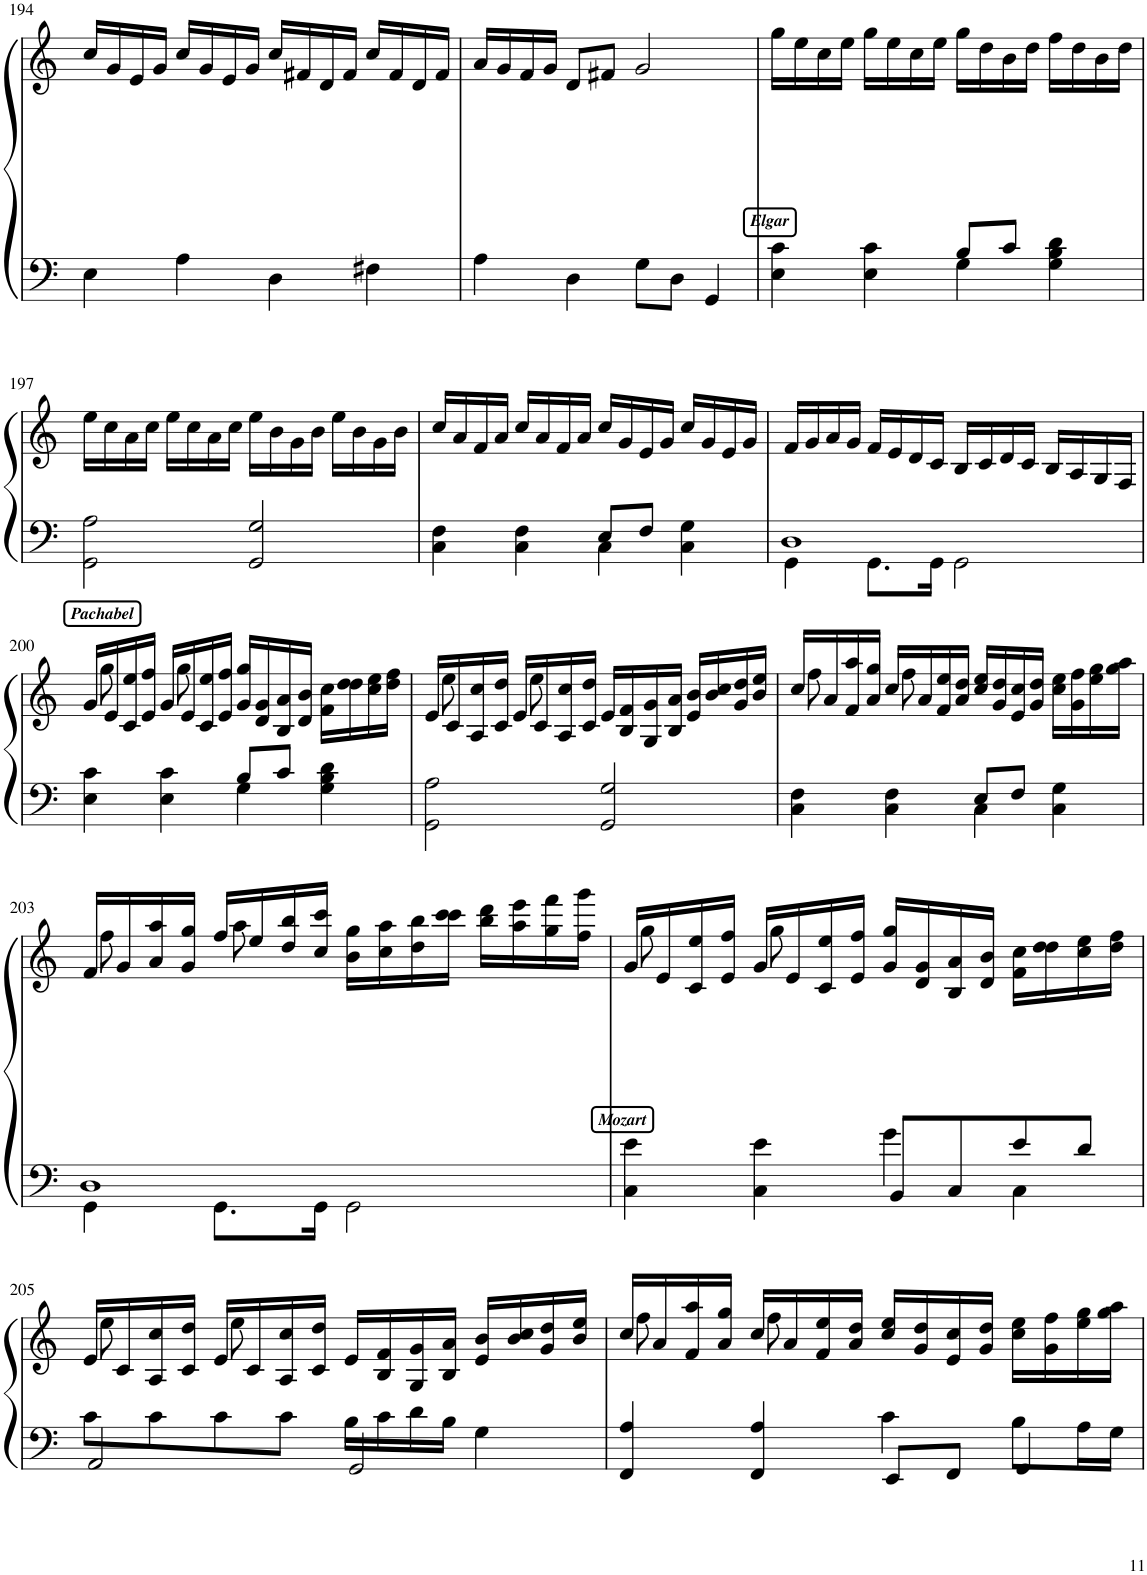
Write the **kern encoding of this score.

**kern	**kern
*part1	*part1
*staff2	*staff1
*I"Piano	*
*I'Pno.	*
!!LO:PB:g=z
*clefF4	*clefG2
*k[]	*k[]
*M4/4	*M4/4
=194	=194
4E\	16cc/LL
.	16g/
.	16e/
.	16g/JJ
4A\	16cc/LL
.	16g/
.	16e/
.	16g/JJ
4D\	16cc/LL
.	16f#X/
.	16d/
.	16f#/JJ
4F#X\	16cc/LL
.	16f#/
.	16d/
.	16f#/JJ
=195	=195
4A\	16a/LL
.	16g/
.	16f/
.	16g/JJ
4D\	8d/L
.	8f#X/J
8G\L	2g/
8D\J	.
4GG/	.
!!LO:REH:place=s1:b:Bi:cj:fs=8:t=Elgar
=196	=196
*^	*
4E\ 4c\	2ryy	16gg\LL
.	.	16ee\
.	.	16cc\
.	.	16ee\JJ
4E\ 4c\	.	16gg\LL
.	.	16ee\
.	.	16cc\
.	.	16ee\JJ
8B/L	4G\	16gg\LL
.	.	16dd\
8c/J	.	16b\
.	.	16dd\JJ
4G\ 4B\ 4d\	4ryy	16ff\LL
.	.	16dd\
.	.	16b\
.	.	16dd\JJ
*v	*v	*
!!LO:LB:g=z
=197	=197
2GG\ 2A\	16ee\LL
.	16cc\
.	16a\
.	16cc\JJ
.	16ee\LL
.	16cc\
.	16a\
.	16cc\JJ
2GG/ 2G/	16ee\LL
.	16b\
.	16g\
.	16b\JJ
.	16ee\LL
.	16b\
.	16g\
.	16b\JJ
=198	=198
*^	*
4C\ 4F\	2ryy	16cc/LL
.	.	16a/
.	.	16f/
.	.	16a/JJ
4C\ 4F\	.	16cc/LL
.	.	16a/
.	.	16f/
.	.	16a/JJ
8E/L	4C\	16cc/LL
.	.	16g/
8F/J	.	16e/
.	.	16g/JJ
4C\ 4G\	4ryy	16cc/LL
.	.	16g/
.	.	16e/
.	.	16g/JJ
=199	=199	=199
1D	4GG\	16f/LL
.	.	16g/
.	.	16a/
.	.	16g/JJ
.	8.GG\L	16f/LL
.	.	16e/
.	.	16d/
.	16GG\Jk	16c/JJ
.	2GG\	16B/LL
.	.	16c/
.	.	16d/
.	.	16c/JJ
.	.	16B/LL
.	.	16A/
.	.	16G/
.	.	16F/JJ
!!LO:LB:g=z
!!LO:REH:place=s1:a:Bi:cj:fs=8:t=Pachabel
=200	=200	=200
*	*	*^
4E\ 4c\	2ryy	16g/LL	8gg\
.	.	16e/	.
.	.	16c/ 16ee/	8ryy
.	.	16e/ 16ff/JJ	.
4E\ 4c\	.	16g/LL	8gg\
.	.	16e/	.
.	.	16c/ 16ee/	2ryy
.	.	16e/ 16ff/JJ	.
8B/L	4G\	16g/ 16gg/LL	.
.	.	16d/ 16g/	.
8c/J	.	16B/ 16a/	.
.	.	16d/ 16b/JJ	.
4G\ 4B\ 4d\	4ryy	16f\ 16cc\LL	.
.	.	16dd\ 16dd\	.
.	.	16cc\ 16ee\	8ryy
.	.	16dd\ 16ff\JJ	.
*v	*v	*	*
=201	=201	=201
2GG\ 2A\	16e/LL	8ee\
.	16c/	.
.	16A/ 16cc/	8ryy
.	16c/ 16dd/JJ	.
.	16e/LL	8ee\
.	16c/	.
.	16A/ 16cc/	2ryy
.	16c/ 16dd/JJ	.
2GG/ 2G/	16e/LL	.
.	16B/ 16f/	.
.	16G/ 16g/	.
.	16B/ 16a/JJ	.
.	16e/ 16b/LL	.
.	16b/ 16cc/	.
.	16g/ 16dd/	8ryy
.	16b/ 16ee/JJ	.
=202	=202	=202
*^	*	*
4C\ 4F\	2ryy	16cc/LL	8ff\
.	.	16a/	.
.	.	16f/ 16aa/	8ryy
.	.	16a/ 16gg/JJ	.
4C\ 4F\	.	16cc/LL	8ff\
.	.	16a/	.
.	.	16f/ 16ee/	2ryy
.	.	16a/ 16dd/JJ	.
8E/L	4C\	16cc/ 16ee/LL	.
.	.	16g/ 16dd/	.
8F/J	.	16e/ 16cc/	.
.	.	16g/ 16dd/JJ	.
4C\ 4G\	4ryy	16cc\ 16ee\LL	.
.	.	16g\ 16ff\	.
.	.	16ee\ 16gg\	8ryy
.	.	16gg\ 16aa\JJ	.
!!LO:LB:g=z	!!
=203	=203	=203	=203
1D	4GG\	16f/LL	8ff\
.	.	16g/	.
.	.	16a/ 16aa/	8ryy
.	.	16g/ 16gg/JJ	.
.	8.GG\L	16ff/LL	8aa\
.	.	16ee/	.
.	.	16dd/ 16bb/	2ryy
.	16GG\Jk	16cc/ 16ccc/JJ	.
.	2GG\	16b\ 16gg\LL	.
.	.	16cc\ 16aa\	.
.	.	16dd\ 16bb\	.
.	.	16ccc\ 16ccc\JJ	.
.	.	16bb\ 16ddd\LL	.
.	.	16aa\ 16eee\	.
.	.	16gg\ 16fff\	8ryy
.	.	16ff\ 16ggg\JJ	.
!!LO:REH:place=s1:b:Bi:cj:fs=8:t=Mozart	!!
=204	=204	=204	=204
4C\ 4e\	2ryy	16g/LL	8gg\
.	.	16e/	.
.	.	16c/ 16ee/	8ryy
.	.	16e/ 16ff/JJ	.
4C\ 4e\	.	16g/LL	8gg\
.	.	16e/	.
.	.	16c/ 16ee/	2ryy
.	.	16e/ 16ff/JJ	.
8BB/L	4g\	16g/ 16gg/LL	.
.	.	16d/ 16g/	.
8C/	.	16B/ 16a/	.
.	.	16d/ 16b/JJ	.
8e/	4C\	16f\ 16cc\LL	.
.	.	16dd\ 16dd\	.
8d/J	.	16cc\ 16ee\	8ryy
.	.	16dd\ 16ff\JJ	.
!!LO:LB:g=z	!!
=205	=205	=205	=205
2AA/	8c\L	16e/LL	8ee\
.	.	16c/	.
.	8c\	16A/ 16cc/	8ryy
.	.	16c/ 16dd/JJ	.
.	8c\	16e/LL	8ee\
.	.	16c/	.
.	8c\J	16A/ 16cc/	2ryy
.	.	16c/ 16dd/JJ	.
2GG/	16B\LL	16e/LL	.
.	16c\	16B/ 16f/	.
.	16d\	16G/ 16g/	.
.	16B\JJ	16B/ 16a/JJ	.
.	4G\	16e/ 16b/LL	.
.	.	16b/ 16cc/	.
.	.	16g/ 16dd/	8ryy
.	.	16b/ 16ee/JJ	.
=206	=206	=206	=206
4FF/ 4A/	2ryy	16cc/LL	8ff\
.	.	16a/	.
.	.	16f/ 16aa/	8ryy
.	.	16a/ 16gg/JJ	.
4FF/ 4A/	.	16cc/LL	8ff\
.	.	16a/	.
.	.	16f/ 16ee/	2ryy
.	.	16a/ 16dd/JJ	.
8EE/L	4c\	16cc/ 16ee/LL	.
.	.	16g/ 16dd/	.
8FF/J	.	16e/ 16cc/	.
.	.	16g/ 16dd/JJ	.
4GG/	8B\L	16cc\ 16ee\LL	.
.	.	16g\ 16ff\	.
.	16A\L	16ee\ 16gg\	8ryy
.	16G\JJ	16gg\ 16aa\JJ	.
*v	*v	*	*
*	*v	*v
=	=
*-	*-
